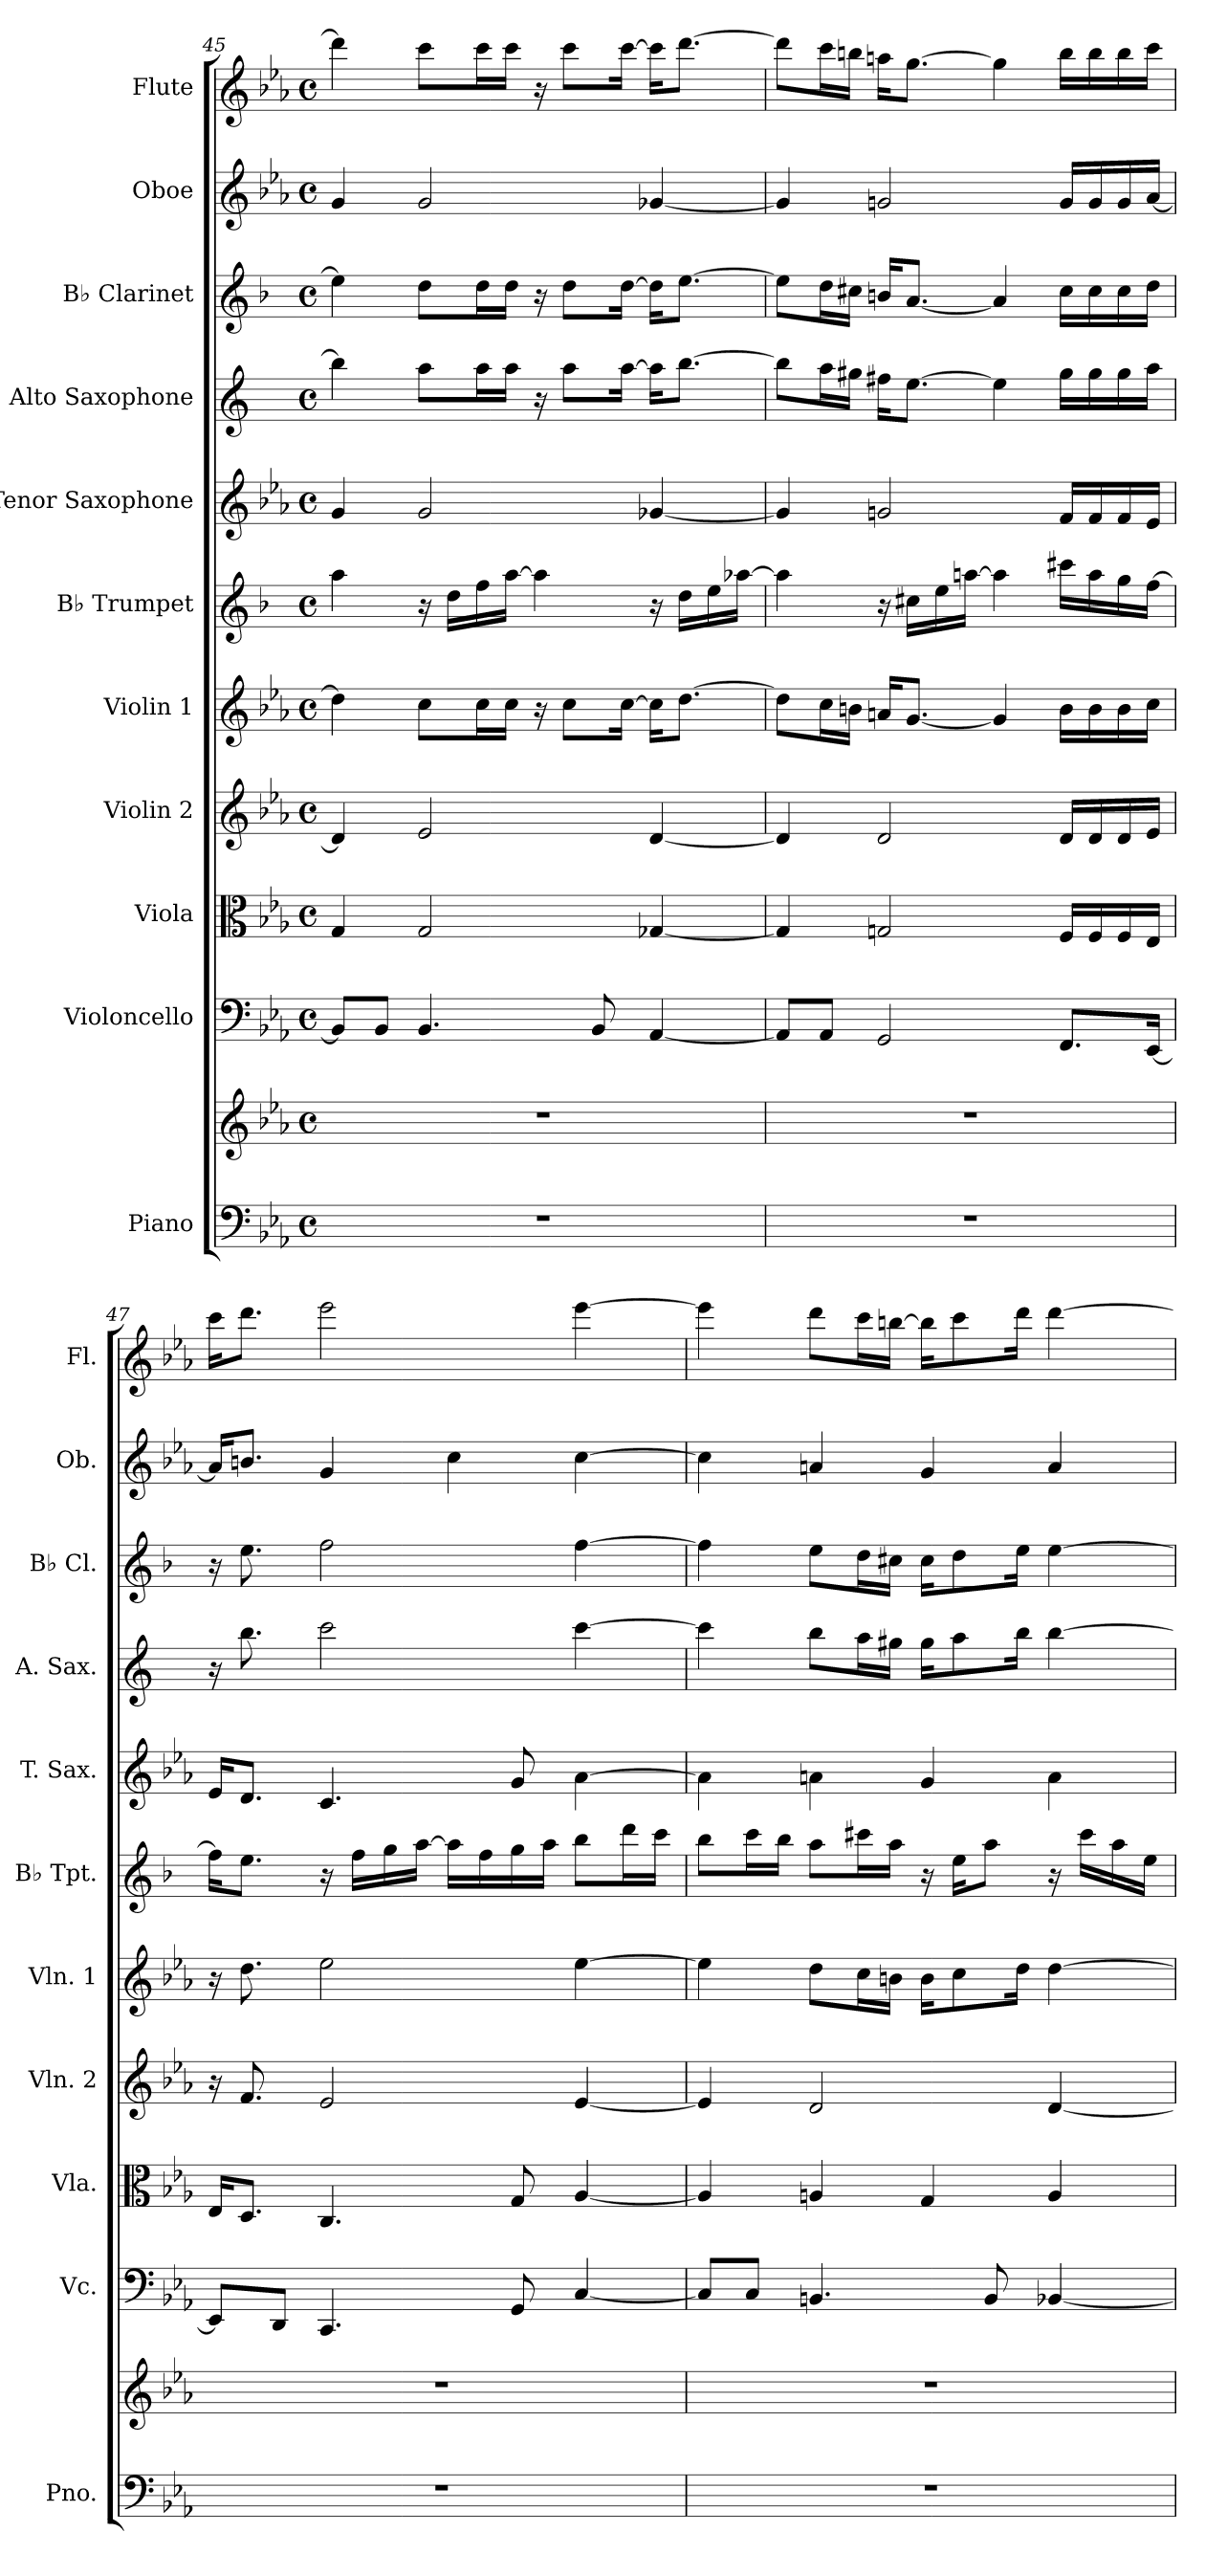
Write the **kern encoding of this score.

**kern	**kern	**kern	**kern	**kern	**kern	**kern	**kern	**kern	**kern	**kern	**kern
*part11	*part11	*part10	*part9	*part8	*part7	*part6	*part5	*part4	*part3	*part2	*part1
*staff12	*staff11	*staff10	*staff9	*staff8	*staff7	*staff6	*staff5	*staff4	*staff3	*staff2	*staff1
*I"Piano	*	*I"Violoncello	*I"Viola	*I"Violin 2	*I"Violin 1	*I"B♭ Trumpet	*I"Tenor Saxophone	*I"Alto Saxophone	*I"B♭ Clarinet	*I"Oboe	*I"Flute
*I'Pno.	*	*I'Vc.	*I'Vla.	*I'Vln. 2	*I'Vln. 1	*I'B♭ Tpt.	*I'T. Sax.	*I'A. Sax.	*I'B♭ Cl.	*I'Ob.	*I'Fl.
!!LO:PB:g=z
*clefF4	*clefG2	*clefF4	*clefC3	*clefG2	*clefG2	*clefG2	*clefG2	*clefG2	*clefG2	*clefG2	*clefG2
*	*	*	*	*	*	*ITrd1c2	*ITrd8c14	*ITrd5c9	*ITrd1c2	*	*
*k[b-e-a-]	*k[b-e-a-]	*k[b-e-a-]	*k[b-e-a-]	*k[b-e-a-]	*k[b-e-a-]	*k[b-e-a-]	*k[b-e-a-]	*k[b-e-a-]	*k[b-e-a-]	*k[b-e-a-]	*k[b-e-a-]
*M4/4	*M4/4	*M4/4	*M4/4	*M4/4	*M4/4	*M4/4	*M4/4	*M4/4	*M4/4	*M4/4	*M4/4
*met(c)	*met(c)	*met(c)	*met(c)	*met(c)	*met(c)	*met(c)	*met(c)	*met(c)	*met(c)	*met(c)	*met(c)
=45	=45	=45	=45	=45	=45	=45	=45	=45	=45	=45	=45
1r	1r	8BB-/L]	4G/	4d/]	4dd\]	4gg\	4G/	4dd\]	4dd\]	4g/	4ddd\]
.	.	8BB-/J	.	.	.	.	.	.	.	.	.
.	.	4.BB-/	2G/	2e-/	8cc\L	16r	2G/	8cc\L	8cc\L	2g/	8ccc\L
.	.	.	.	.	.	16cc\LL	.	.	.	.	.
.	.	.	.	.	16cc\L	16ee-\	.	16cc\L	16cc\L	.	16ccc\L
.	.	.	.	.	16cc\JJ	[16gg\JJ	.	16cc\JJ	16cc\JJ	.	16ccc\JJ
.	.	.	.	.	16r	4gg\]	.	16r	16r	.	16r
.	.	.	.	.	8cc\L	.	.	8cc\L	8cc\L	.	8ccc\L
.	.	8BB-/	.	.	.	.	.	.	.	.	.
.	.	.	.	.	[16cc\Jk	.	.	[16cc\Jk	[16cc\Jk	.	[16ccc\Jk
.	.	[4AA-/	[4G-X/	[4d/	16cc\KL]	16r	[4G-X/	16cc\KL]	16cc\KL]	[4g-X/	16ccc\KL]
.	.	.	.	.	[8.dd\J	16cc\LL	.	[8.dd\J	[8.dd\J	.	[8.ddd\J
.	.	.	.	.	.	16dd\	.	.	.	.	.
.	.	.	.	.	.	[16gg-X\JJ	.	.	.	.	.
=46	=46	=46	=46	=46	=46	=46	=46	=46	=46	=46	=46
1r	1r	8AA-/L]	4G-/]	4d/]	8dd\L]	4gg-\]	4G-/]	8dd\L]	8dd\L]	4g-/]	8ddd\L]
.	.	8AA-/J	.	.	16cc\L	.	.	16cc\L	16cc\L	.	16ccc\L
.	.	.	.	.	16bn\JJ	.	.	16bn\JJ	16bn\JJ	.	16bbn\JJ
.	.	2GG/	2Gn/	2d/	16an/KL	16r	2Gn/	16an\KL	16an/KL	2gn/	16aan\KL
.	.	.	.	.	[8.g/J	16bn\LL	.	[8.g\J	[8.g/J	.	[8.gg\J
.	.	.	.	.	.	16dd\	.	.	.	.	.
.	.	.	.	.	.	[16ggn\JJ	.	.	.	.	.
.	.	.	.	.	4g/]	4gg\]	.	4g\]	4g/]	.	4gg\]
.	.	8.FF/L	16F/LL	16d/LL	16b\LL	16bbn\LL	16F/LL	16b\LL	16b\LL	16g/LL	16bb\LL
.	.	.	16F/	16d/	16b\	16gg\	16F/	16b\	16b\	16g/	16bb\
.	.	.	16F/	16d/	16b\	16ff\	16F/	16b\	16b\	16g/	16bb\
.	.	[16EE-/Jk	16E-/JJ	16e-/JJ	16cc\JJ	[16ee-\JJ	16E-/JJ	16cc\JJ	16cc\JJ	[16a-/JJ	16ccc\JJ
!!LO:PB:g=z
=47	=47	=47	=47	=47	=47	=47	=47	=47	=47	=47	=47
1r	1r	8EE-/L]	16E-/KL	16r	16r	16ee-\KL]	16E-/KL	16r	16r	16a-/KL]	16ccc\KL
.	.	.	8.D/J	8.f/	8.dd\	8.dd\J	8.D/J	8.dd\	8.dd\	8.bn/J	8.ddd\J
.	.	8DD/J	.	.	.	.	.	.	.	.	.
.	.	4.CC/	4.C/	2e-/	2ee-\	16r	4.C/	2ee-\	2ee-\	4g/	2eee-\
.	.	.	.	.	.	16ee-\LL	.	.	.	.	.
.	.	.	.	.	.	16ff\	.	.	.	.	.
.	.	.	.	.	.	[16gg\JJ	.	.	.	.	.
.	.	.	.	.	.	16gg\LL]	.	.	.	4cc\	.
.	.	.	.	.	.	16ee-\	.	.	.	.	.
.	.	8GG/	8G/	.	.	16ff\	8G/	.	.	.	.
.	.	.	.	.	.	16gg\JJ	.	.	.	.	.
.	.	[4C/	[4A-/	[4e-/	[4ee-\	8aa-\L	[4A-\	[4ee-\	[4ee-\	[4cc\	[4eee-\
.	.	.	.	.	.	16ccc\L	.	.	.	.	.
.	.	.	.	.	.	16bb-\JJ	.	.	.	.	.
=48	=48	=48	=48	=48	=48	=48	=48	=48	=48	=48	=48
1r	1r	8C/L]	4A-/]	4e-/]	4ee-\]	8aa-\L	4A-\]	4ee-\]	4ee-\]	4cc\]	4eee-\]
.	.	8C/J	.	.	.	16bb-\L	.	.	.	.	.
.	.	.	.	.	.	16aa-\JJ	.	.	.	.	.
.	.	4.BBn/	4An/	2d/	8dd\L	8gg\L	4An\	8dd\L	8dd\L	4an/	8ddd\L
.	.	.	.	.	16cc\L	16bbn\L	.	16cc\L	16cc\L	.	16ccc\L
.	.	.	.	.	16bn\JJ	16gg\JJ	.	16bn\JJ	16bn\JJ	.	[16bbn\JJ
.	.	.	4G/	.	16b\KL	16r	4G/	16b\KL	16b\KL	4g/	16bb\KL]
.	.	.	.	.	8cc\	16dd\KL	.	8cc\	8cc\	.	8ccc\
.	.	8BB/	.	.	.	8gg\J	.	.	.	.	.
.	.	.	.	.	16dd\Jk	.	.	16dd\Jk	16dd\Jk	.	16ddd\Jk
.	.	[4BB-X/	4A/	[4d/	[4dd\	16r	4A\	[4dd\	[4dd\	4a/	[4ddd\
.	.	.	.	.	.	16bb\LL	.	.	.	.	.
.	.	.	.	.	.	16gg\	.	.	.	.	.
.	.	.	.	.	.	16dd\JJ	.	.	.	.	.
=	=	=	=	=	=	=	=	=	=	=	=
*-	*-	*-	*-	*-	*-	*-	*-	*-	*-	*-	*-
